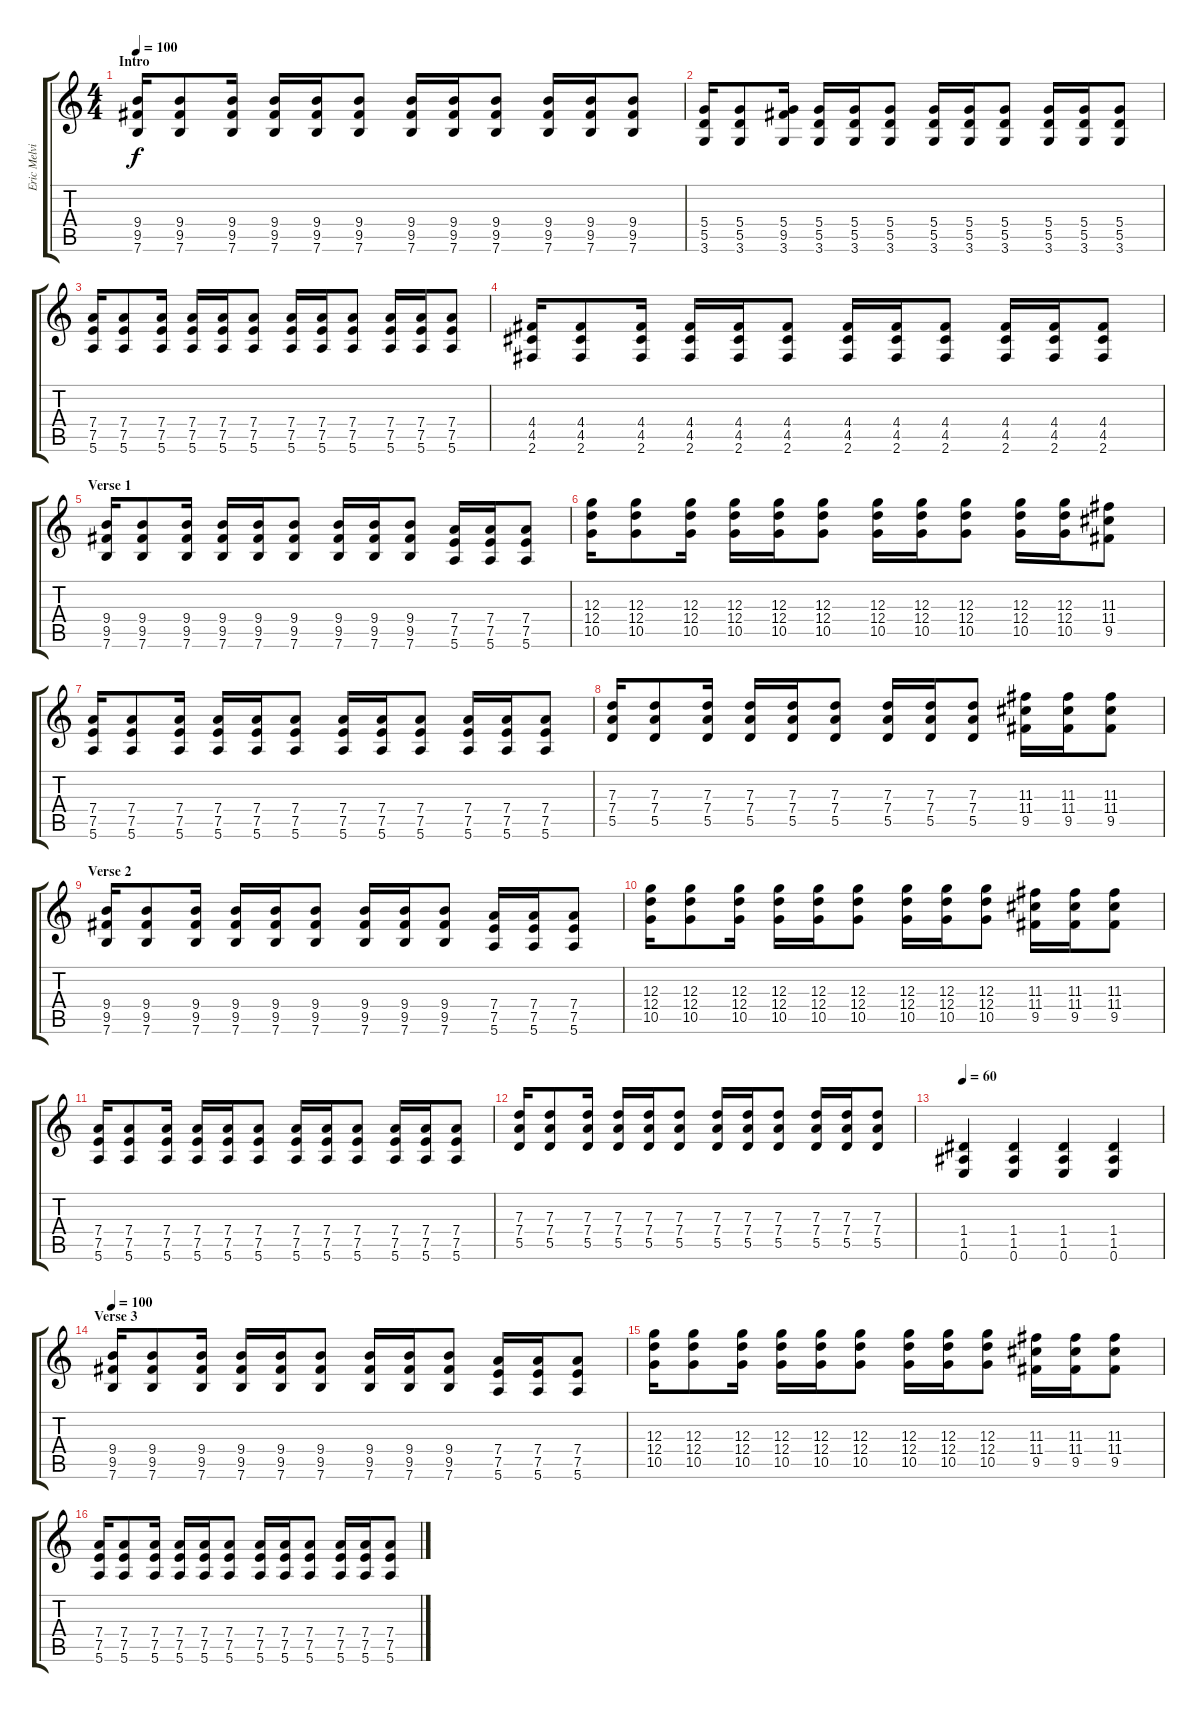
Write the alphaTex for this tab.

\track ("Eric Melvin" "Eric Melvi") {instrument overdrivenguitar}
\staff {score tabs}
\tuning (E4 B3 G3 D3 A2 E2) {hide}
\ts (4 4)
\section ("" "Intro")
\tempo 100
\clef g2
\ks c
(9.4 9.5 7.6).16{dy f instrument overdrivenguitar} (9.4 9.5 7.6).8 (9.4 9.5 7.6).16 (9.4 9.5 7.6).16 (9.4 9.5 7.6).16 (9.4 9.5 7.6).8 (9.4 9.5 7.6).16 (9.4 9.5 7.6).16 (9.4 9.5 7.6).8 (9.4 9.5 7.6).16 (9.4 9.5 7.6).16 (9.4 9.5 7.6).8 |
(5.4 5.5 3.6).16 (5.4 5.5 3.6).8 (5.4 9.5 3.6).16 (5.4 5.5 3.6).16 (5.4 5.5 3.6).16 (5.4 5.5 3.6).8 (5.4 5.5 3.6).16 (5.4 5.5 3.6).16 (5.4 5.5 3.6).8 (5.4 5.5 3.6).16 (5.4 5.5 3.6).16 (5.4 5.5 3.6).8 |
(7.4 7.5 5.6).16 (7.4 7.5 5.6).8 (7.4 7.5 5.6).16 (7.4 7.5 5.6).16 (7.4 7.5 5.6).16 (7.4 7.5 5.6).8 (7.4 7.5 5.6).16 (7.4 7.5 5.6).16 (7.4 7.5 5.6).8 (7.4 7.5 5.6).16 (7.4 7.5 5.6).16 (7.4 7.5 5.6).8 |
(4.4 4.5 2.6).16 (4.4 4.5 2.6).8 (4.4 4.5 2.6).16 (4.4 4.5 2.6).16 (4.4 4.5 2.6).16 (4.4 4.5 2.6).8 (4.4 4.5 2.6).16 (4.4 4.5 2.6).16 (4.4 4.5 2.6).8 (4.4 4.5 2.6).16 (4.4 4.5 2.6).16 (4.4 4.5 2.6).8 |
\section ("" "Verse 1")
(9.4 9.5 7.6).16 (9.4 9.5 7.6).8 (9.4 9.5 7.6).16 (9.4 9.5 7.6).16 (9.4 9.5 7.6).16 (9.4 9.5 7.6).8 (9.4 9.5 7.6).16 (9.4 9.5 7.6).16 (9.4 9.5 7.6).8 (7.4 7.5 5.6).16 (7.4 7.5 5.6).16 (7.4 7.5 5.6).8 |
(12.3 12.4 10.5).16 (12.3 12.4 10.5).8 (12.3 12.4 10.5).16 (12.3 12.4 10.5).16 (12.3 12.4 10.5).16 (12.3 12.4 10.5).8 (12.3 12.4 10.5).16 (12.3 12.4 10.5).16 (12.3 12.4 10.5).8 (12.3 12.4 10.5).16 (12.3 12.4 10.5).16 (11.3 11.4 9.5).8 |
(7.4 7.5 5.6).16 (7.4 7.5 5.6).8 (7.4 7.5 5.6).16 (7.4 7.5 5.6).16 (7.4 7.5 5.6).16 (7.4 7.5 5.6).8 (7.4 7.5 5.6).16 (7.4 7.5 5.6).16 (7.4 7.5 5.6).8 (7.4 7.5 5.6).16 (7.4 7.5 5.6).16 (7.4 7.5 5.6).8 |
(7.3 7.4 5.5).16 (7.3 7.4 5.5).8 (7.3 7.4 5.5).16 (7.3 7.4 5.5).16 (7.3 7.4 5.5).16 (7.3 7.4 5.5).8 (7.3 7.4 5.5).16 (7.3 7.4 5.5).16 (7.3 7.4 5.5).8 (11.3 11.4 9.5).16 (11.3 11.4 9.5).16 (11.3 11.4 9.5).8 |
\section ("" "Verse 2")
(9.4 9.5 7.6).16 (9.4 9.5 7.6).8 (9.4 9.5 7.6).16 (9.4 9.5 7.6).16 (9.4 9.5 7.6).16 (9.4 9.5 7.6).8 (9.4 9.5 7.6).16 (9.4 9.5 7.6).16 (9.4 9.5 7.6).8 (7.4 7.5 5.6).16 (7.4 7.5 5.6).16 (7.4 7.5 5.6).8 |
(12.3 12.4 10.5).16 (12.3 12.4 10.5).8 (12.3 12.4 10.5).16 (12.3 12.4 10.5).16 (12.3 12.4 10.5).16 (12.3 12.4 10.5).8 (12.3 12.4 10.5).16 (12.3 12.4 10.5).16 (12.3 12.4 10.5).8 (11.3 11.4 9.5).16 (11.3 11.4 9.5).16 (11.3 11.4 9.5).8 |
(7.4 7.5 5.6).16 (7.4 7.5 5.6).8 (7.4 7.5 5.6).16 (7.4 7.5 5.6).16 (7.4 7.5 5.6).16 (7.4 7.5 5.6).8 (7.4 7.5 5.6).16 (7.4 7.5 5.6).16 (7.4 7.5 5.6).8 (7.4 7.5 5.6).16 (7.4 7.5 5.6).16 (7.4 7.5 5.6).8 |
(7.3 7.4 5.5).16 (7.3 7.4 5.5).8 (7.3 7.4 5.5).16 (7.3 7.4 5.5).16 (7.3 7.4 5.5).16 (7.3 7.4 5.5).8 (7.3 7.4 5.5).16 (7.3 7.4 5.5).16 (7.3 7.4 5.5).8 (7.3 7.4 5.5).16 (7.3 7.4 5.5).16 (7.3 7.4 5.5).8 |
\tempo 60
(1.4 1.5 0.6).4 (1.4 1.5 0.6).4 (1.4 1.5 0.6).4 (1.4 1.5 0.6).4 |
\section ("" "Verse 3")
\tempo 100
(9.4 9.5 7.6).16 (9.4 9.5 7.6).8 (9.4 9.5 7.6).16 (9.4 9.5 7.6).16 (9.4 9.5 7.6).16 (9.4 9.5 7.6).8 (9.4 9.5 7.6).16 (9.4 9.5 7.6).16 (9.4 9.5 7.6).8 (7.4 7.5 5.6).16 (7.4 7.5 5.6).16 (7.4 7.5 5.6).8 |
(12.3 12.4 10.5).16 (12.3 12.4 10.5).8 (12.3 12.4 10.5).16 (12.3 12.4 10.5).16 (12.3 12.4 10.5).16 (12.3 12.4 10.5).8 (12.3 12.4 10.5).16 (12.3 12.4 10.5).16 (12.3 12.4 10.5).8 (11.3 11.4 9.5).16 (11.3 11.4 9.5).16 (11.3 11.4 9.5).8 |
(7.4 7.5 5.6).16 (7.4 7.5 5.6).8 (7.4 7.5 5.6).16 (7.4 7.5 5.6).16 (7.4 7.5 5.6).16 (7.4 7.5 5.6).8 (7.4 7.5 5.6).16 (7.4 7.5 5.6).16 (7.4 7.5 5.6).8 (7.4 7.5 5.6).16 (7.4 7.5 5.6).16 (7.4 7.5 5.6).8
